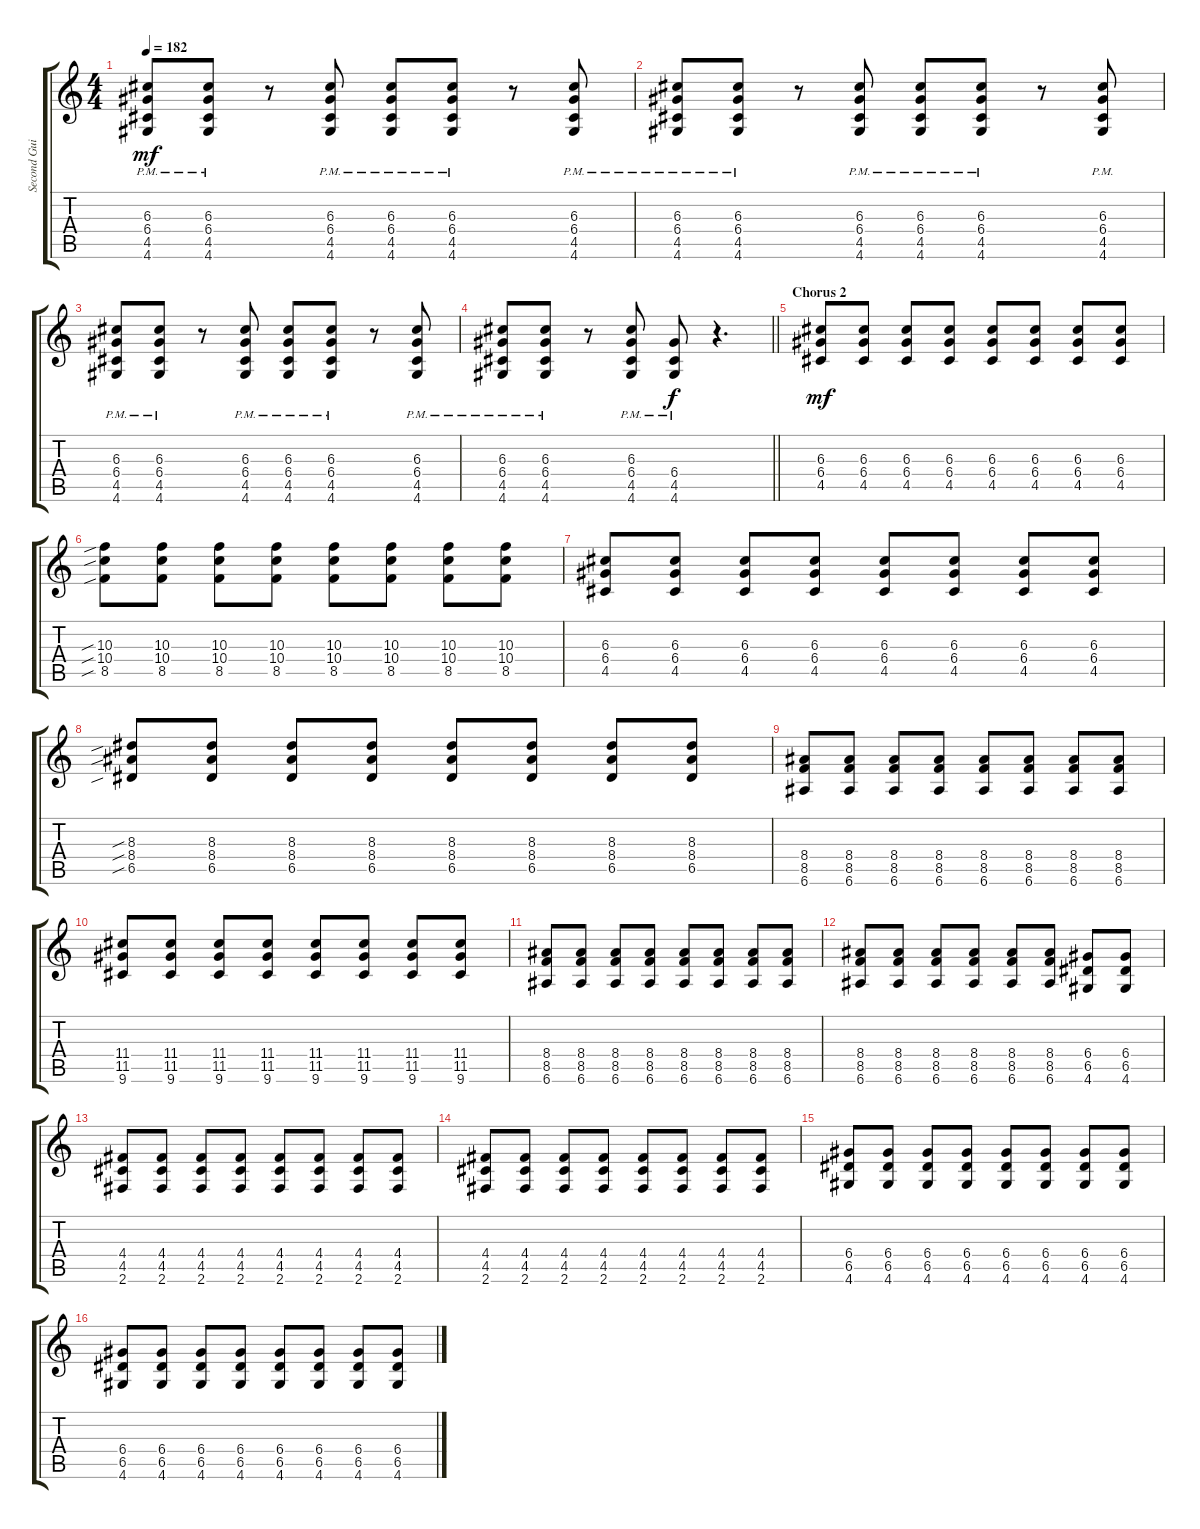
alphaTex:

\track ("Second Guitar" "Second Gui") {instrument overdrivenguitar}
\staff {score tabs}
\tuning (E4 B3 G3 D3 A2 E2) {hide}
\ts (4 4)
\tempo 182
\clef g2
\ks c
(6.3 6.4{pm} 4.5{pm} 4.6).8{dy mf} (6.3 6.4{pm} 4.5{pm} 4.6).8 r.8 (6.3 6.4{pm} 4.5{pm} 4.6).8 (6.3 6.4{pm} 4.5{pm} 4.6).8 (6.3 6.4{pm} 4.5{pm} 4.6).8 r.8 (6.3 6.4{pm} 4.5{pm} 4.6).8 |
(6.3 6.4{pm} 4.5{pm} 4.6).8 (6.3 6.4{pm} 4.5{pm} 4.6).8 r.8 (6.3 6.4{pm} 4.5{pm} 4.6).8 (6.3 6.4{pm} 4.5{pm} 4.6).8 (6.3 6.4{pm} 4.5{pm} 4.6).8 r.8 (6.3 6.4{pm} 4.5{pm} 4.6).8 |
(6.3 6.4{pm} 4.5{pm} 4.6).8 (6.3 6.4{pm} 4.5{pm} 4.6).8 r.8 (6.3 6.4{pm} 4.5{pm} 4.6).8 (6.3 6.4{pm} 4.5{pm} 4.6).8 (6.3 6.4{pm} 4.5{pm} 4.6).8 r.8 (6.3 6.4{pm} 4.5{pm} 4.6).8 |
\barLineRight lightlight
(6.3 6.4{pm} 4.5{pm} 4.6).8 (6.3 6.4{pm} 4.5{pm} 4.6).8 r.8 (6.3 6.4{pm} 4.5{pm} 4.6).8 (6.4{pm} 4.5{pm} 4.6).8{dy f} r.4{d} |
\section ("" "Chorus 2")
(6.3 6.4 4.5).8{dy mf} (6.3 6.4 4.5).8 (6.3 6.4 4.5).8 (6.3 6.4 4.5).8 (6.3 6.4 4.5).8 (6.3 6.4 4.5).8 (6.3 6.4 4.5).8 (6.3 6.4 4.5).8 |
(10.3{sib} 10.4{sib} 8.5{sib}).8 (10.3 10.4 8.5).8 (10.3 10.4 8.5).8 (10.3 10.4 8.5).8 (10.3 10.4 8.5).8 (10.3 10.4 8.5).8 (10.3 10.4 8.5).8 (10.3 10.4 8.5).8 |
(6.3 6.4 4.5).8 (6.3 6.4 4.5).8 (6.3 6.4 4.5).8 (6.3 6.4 4.5).8 (6.3 6.4 4.5).8 (6.3 6.4 4.5).8 (6.3 6.4 4.5).8 (6.3 6.4 4.5).8 |
(8.3{sib} 8.4{sib} 6.5{sib}).8 (8.3 8.4 6.5).8 (8.3 8.4 6.5).8 (8.3 8.4 6.5).8 (8.3 8.4 6.5).8 (8.3 8.4 6.5).8 (8.3 8.4 6.5).8 (8.3 8.4 6.5).8 |
(8.4 8.5 6.6).8 (8.4 8.5 6.6).8 (8.4 8.5 6.6).8 (8.4 8.5 6.6).8 (8.4 8.5 6.6).8 (8.4 8.5 6.6).8 (8.4 8.5 6.6).8 (8.4 8.5 6.6).8 |
(11.4 11.5 9.6).8 (11.4 11.5 9.6).8 (11.4 11.5 9.6).8 (11.4 11.5 9.6).8 (11.4 11.5 9.6).8 (11.4 11.5 9.6).8 (11.4 11.5 9.6).8 (11.4 11.5 9.6).8 |
(8.4 8.5 6.6).8 (8.4 8.5 6.6).8 (8.4 8.5 6.6).8 (8.4 8.5 6.6).8 (8.4 8.5 6.6).8 (8.4 8.5 6.6).8 (8.4 8.5 6.6).8 (8.4 8.5 6.6).8 |
(8.4 8.5 6.6).8 (8.4 8.5 6.6).8 (8.4 8.5 6.6).8 (8.4 8.5 6.6).8 (8.4 8.5 6.6).8 (8.4 8.5 6.6).8 (6.4 6.5 4.6).8 (6.4 6.5 4.6).8 |
(4.4 4.5 2.6).8 (4.4 4.5 2.6).8 (4.4 4.5 2.6).8 (4.4 4.5 2.6).8 (4.4 4.5 2.6).8 (4.4 4.5 2.6).8 (4.4 4.5 2.6).8 (4.4 4.5 2.6).8 |
(4.4 4.5 2.6).8 (4.4 4.5 2.6).8 (4.4 4.5 2.6).8 (4.4 4.5 2.6).8 (4.4 4.5 2.6).8 (4.4 4.5 2.6).8 (4.4 4.5 2.6).8 (4.4 4.5 2.6).8 |
(6.4 6.5 4.6).8 (6.4 6.5 4.6).8 (6.4 6.5 4.6).8 (6.4 6.5 4.6).8 (6.4 6.5 4.6).8 (6.4 6.5 4.6).8 (6.4 6.5 4.6).8 (6.4 6.5 4.6).8 |
(6.4 6.5 4.6).8 (6.4 6.5 4.6).8 (6.4 6.5 4.6).8 (6.4 6.5 4.6).8 (6.4 6.5 4.6).8 (6.4 6.5 4.6).8 (6.4 6.5 4.6).8 (6.4 6.5 4.6).8
